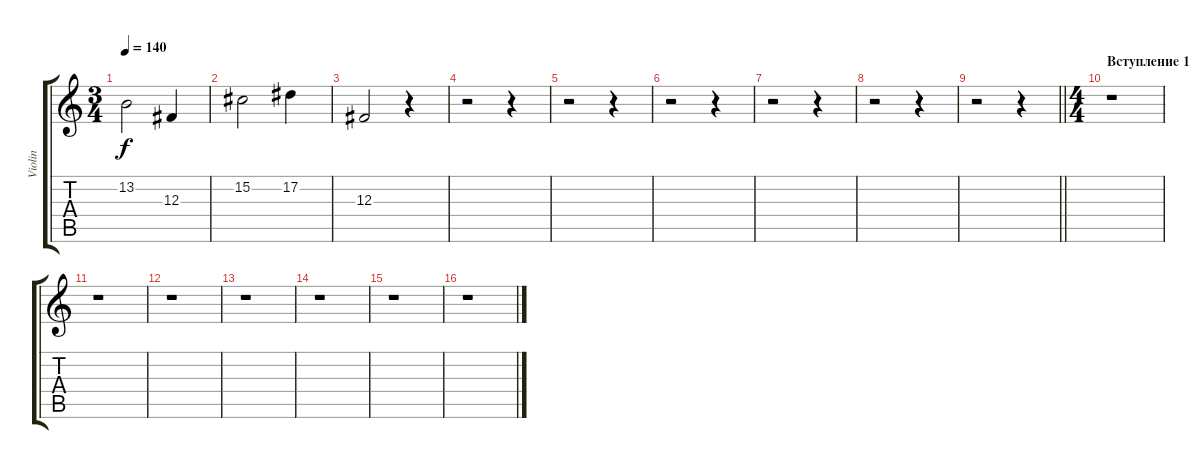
\track ("Violin" "Violin") {instrument violin}
\staff {score tabs}
\tuning (Eb4 Bb3 Gb3 Db3 Ab2 Eb2) {hide}
\ts (3 4)
\tempo 140
\clef g2
\ks c
13.2.2{dy f} 12.3.4 |
15.2.2 17.2.4 |
12.3.2 r.4 |
r.2 r.4 |
r.2 r.4 |
r.2 r.4 |
r.2 r.4 |
r.2 r.4 |
\barLineRight lightlight
r.2 r.4 |
\ts (4 4)
\section ("" "Вступление 1")
r.1 |
r.1 |
r.1 |
r.1 |
r.1 |
r.1 |
r.1
